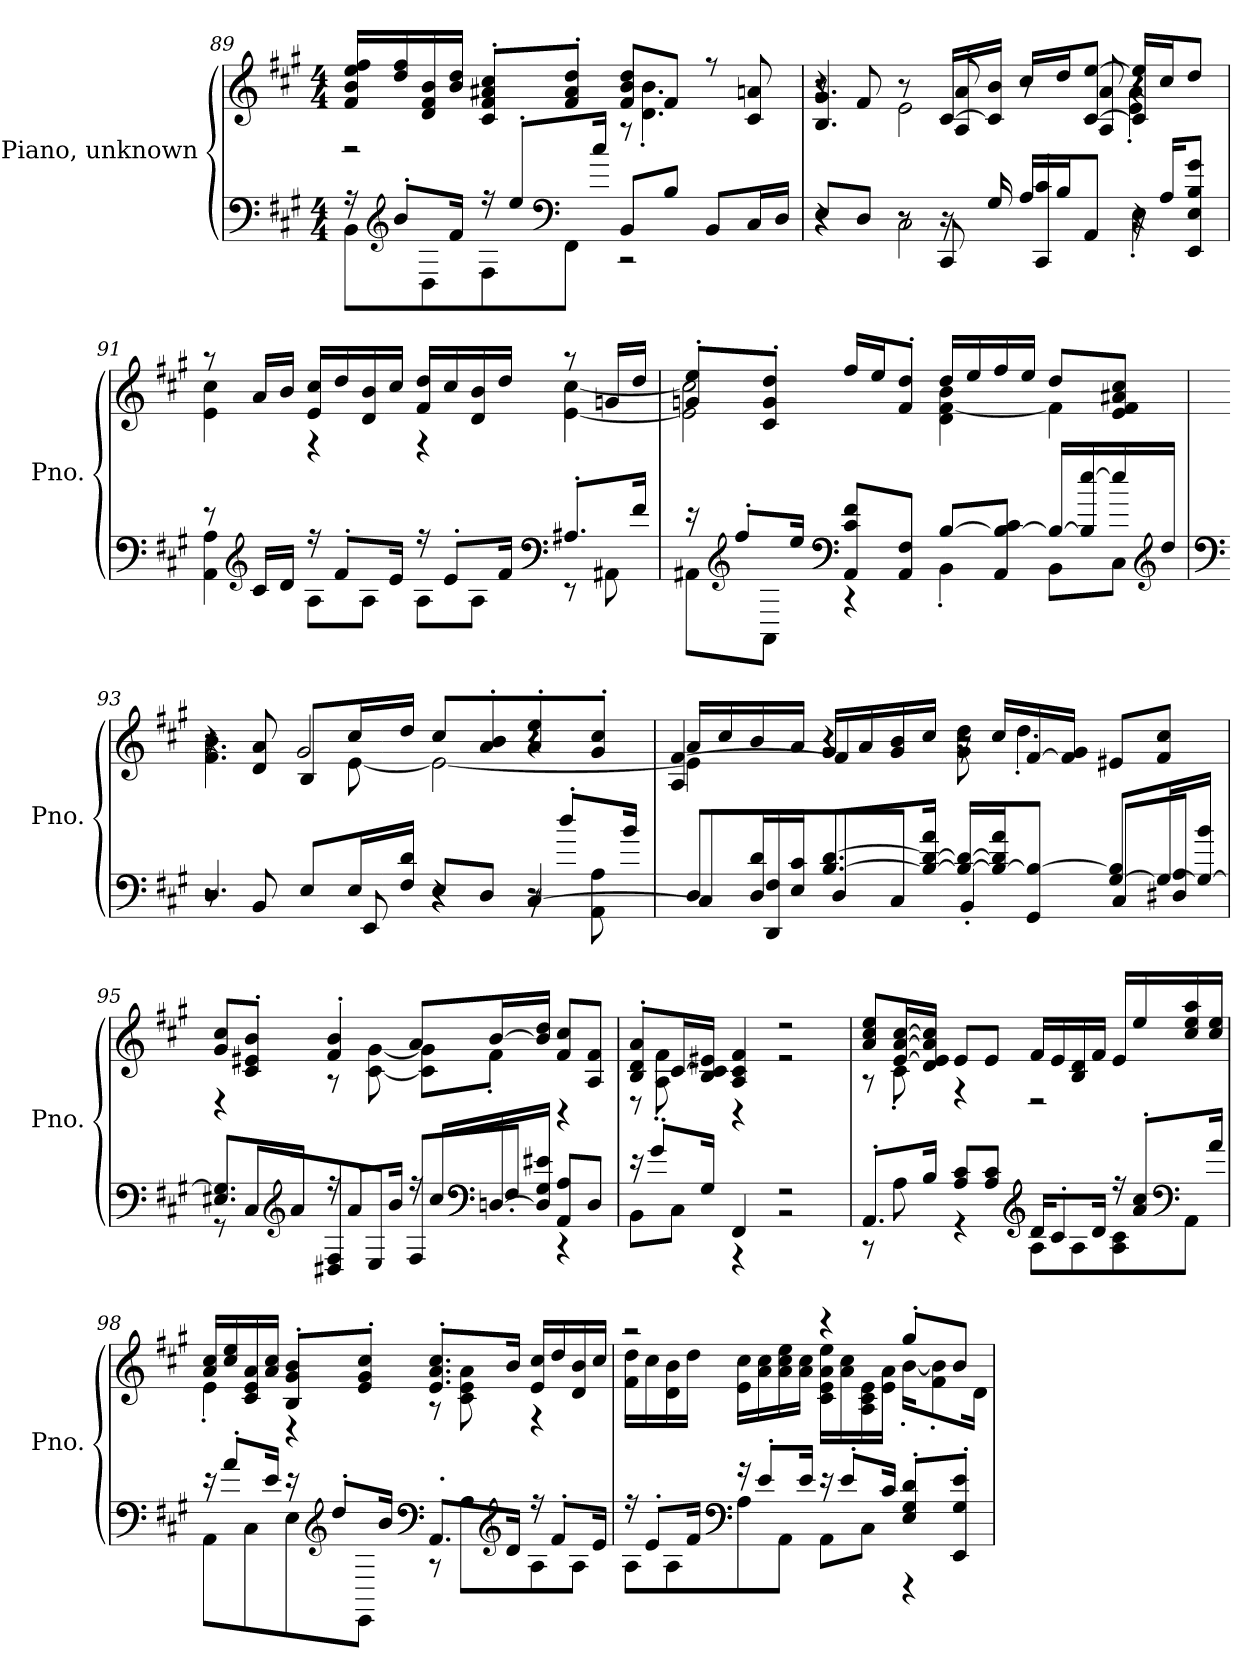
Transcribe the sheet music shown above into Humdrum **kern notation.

**kern	**kern
*part1	*part1
*staff2	*staff1
*I"Piano, unknown	*
*I'Pno.	*
!!LO:LB:g=z
*clefF4	*clefG2
*k[f#c#g#]	*k[f#c#g#]
*M4/4	*M4/4
=89	=89
*^	*^
16r	8BB\L	16f#/ 16b/ 16ee/ 16ff#/LL	2r
*clefG2	*	*	*
8b'/L	.	16dd/ 16ff#/	.
.	8D\	16d/ 16f#/ 16b/	.
16f#/Jk	.	16b/ 16dd/JJ	.
16r	8F#\	8c#/' 8f#/' 8a#X/' 8cc#/'L	.
8ee'/L	.	.	.
*clefF4	*	*	*
.	8FF#\J	8f#/' 8a#/' 8dd/'J	.
16cc#/Jk	.	.	.
8BB/L	2r	8f#/ 8b/ 8dd/L	8r
8B/J	.	8f#/J	4.d\' 4.b\'
8BB/L	.	8r	.
16C#/L	.	8c#/ 8an/	.
16D/JJ	.	.	.
=90	=90	=90	=90
*	*^	*	*^
8E/L	4r	4r	8r	4r	4.B/ 4.g#/
8D/J	.	.	8f#/	.	.
8r	2C#\	8r	8r	2e\	.
16r	.	8CC#/	[16c#/LL	.	8A/' 8a/'
16G#/	.	.	16c#/] 16b/JJ	.	.
16A/LL	.	4CC#/' 4c#/'	16cc#/LL	.	8r
16B/J	.	.	16dd/J	.	.
8AA/J	.	.	[8c#/ [8ee/J	.	8A/ 8a/
16r	4E'\	4r	16c#/] 16ee/]LL	4e\' 4a\'	4r
16A/KL	.	.	16cc#/J	.	.
8EE/ 8E/ 8B/ 8g#/J	.	.	8dd/J	.	.
*	*v	*v	*	*	*
*	*	*	*v	*v
!!LO:PB:g=z
=91	=91	=91	=91
8r	4AA\ 4A\	8r	4e\ 4cc#\
*clefG2	*	*	*
16c#/LL	.	16a/LL	.
16d/JJ	.	16b/JJ	.
16r	8A\L	16e/ 16cc#/LL	4r
8f#'/L	.	16dd/	.
.	8A\J	16d/ 16b/	.
16e/Jk	.	16cc#/JJ	.
16r	8A\L	16f#/ 16dd/LL	4r
8e'/L	.	16cc#/	.
.	8A\J	16d/ 16b/	.
16f#/Jk	.	16dd/JJ	.
*clefF4	*	*	*
8.A#X'/L	8r	8r	[4e\ [4cc#\
.	8AA#X\	16gn/LL	.
16f#/Jk	.	16dd/JJ	.
=92	=92	=92	=92
16r	8AA#X\L	8gn/' 8ee/'L	2e\] 2cc#\]
*clefG2	*	*	*
8ff#'/L	.	.	.
.	8AA#\J	8c#/' 8g/' 8dd/'J	.
16ee/Jk	.	.	.
*clefF4	*	*	*
8AA#/ 8c#/ 8f#/L	4r	16ff#/LL	.
.	.	16ee/J	.
8AA#/ 8F#/J	.	8f#/' 8dd/'J	.
[8B/L	4BB'\	16dd/LL	4d\ [4f#\ 4b\
.	.	16ee/	.
8AA#/ 8B/_ 8c#/J	.	16ff#/	.
.	.	16ee/JJ	.
16B/LL_	8BB\L	8dd/L	4f#\]
16B/] [16ee/	.	.	.
16ee/]	8C#\J	8e/ 8f#/ 8a#X/ 8cc#/J	.
*clefG2	*	*	*
16dd/JJ	.	.	.
*v	*v	*	*
*	*v	*v
!!LO:LB:g=z
=93	=93
*clefF4	*
*^	*^
*	*^	*	*^
8r	2r	4.D/	8r	4.f#\ 4.b\	4r
8BB/	.	.	8d/ 8a/	.	.
8E/L	.	.	8B/L	.	2g#/
16E/L	.	8EE/	16cc#/L	[8e\	.
16F#/ 16d/JJ	.	.	16dd/JJ	.	.
8E/L	4r	4r	8cc#/L	2e\_	.
8D/J	.	.	8a/' 8b/'	.	.
16r	8r	[4C#/	8a/' 8ee/'	.	4r
8dd'/L	.	.	.	.	.
.	8AA\ 8A\	.	8g#/' 8cc#/'J	.	.
16b/Jk	.	.	.	.	.
*	*v	*v	*	*	*
=94	=94	=94	=94	=94
8D/L	8C#/L]	16a/LL	4e\]	4A/ [4f#/
.	.	16cc#/	.	.
16D/ 16d/L	8DD/ 8F#/	16b/	.	.
16E/ 16c#/JJ	.	16a/JJ	.	.
[8.B/ [8.d/L	8D/	16g#/LL	4r	4f#/]
.	.	16a/	.	.
.	8C#/J	16g#/ 16b/	.	.
16B/_ 16d/_ 16a/Jk	.	16cc#/JJ	.	.
16B/_ 16d/_LL	4BB'/	16r	8g#\ 8dd\	2r
16B/_ 16d/] 16a/J	.	16cc#/LL	.	.
8GG#/ 8B/_J	.	[16f#/	4.dd'\	.
.	.	16f#/] 16g#/JJ	.	.
[8G#/ 8B/]L	8C#/L	8e#X/L	.	.
16G#/L_	8D#X/ 8A/J	8f#/ 8cc#/J	.	.
16G#/_ 16b/JJ	.	.	.	.
*	*	*	*v	*v
!!LO:LB:g=z
=95	=95	=95	=95
8.E#X/ 8.G#/]L	8r	8g#/ 8cc#/L	4r
.	8C#/L	8c#/' 8e#X/' 8b/'J	.
*clefG2	*	*	*
16a/Jk	.	.	.
16r	8D#X/ 8F#/	4f#/' 4b/'	8r
8a'/L	.	.	.
.	8E#/J	.	[8c#\ [8g#\
16b/Jk	.	.	.
16r	8F#/L	8a/L	8c#\] 8g#\]L
16cc#/LL	.	.	.
*clefF4	*	*	*
[16Dn/	8F#'/J	[16b/L	8f#'\J
16D/] 16G#/ 16e#X/JJ	.	16b/] 16dd/JJ	.
8AA/ 8A/L	4r	8f#/ 8cc#/L	4r
8D/J	.	8A/ 8f#/J	.
=96	=96	=96	=96
16r	8BB\L	8B/' 8d/' 8a/'L	8r
8g#'/L	.	.	.
.	8C#\J	[16c#/L	8A\' 8f#\'
16G#/Jk	.	16B/ 16c#/] 16e#X/JJ	.
4FF#/	4r	4A/ 4c#/ 4f#/	4r
2r	2r	2r	2r
!!LO:LB:g=z	!!
=97	=97	=97	=97
8.AA'/L	8r	8a/ 8cc#/ 8ee/L	8r
.	8A\	[16e/ [16a/ [16cc#/L	8c#'\
16B/Jk	.	16d/ 16e/] 16a/] 16cc#/]JJ	.
8A/ 8c#/L	4r	8e/L	4r
8A/ 8c#/J	.	8e/J	.
*clefG2	*	*	*
16d/KL	8A\L	16f#/LL	2r
8c#'/	.	16e/	.
.	8A\	16B/ 16d/	.
16d/Jk	.	16f#/JJ	.
16r	8A\ 8c#\	16e/LL	.
8a/' 8cc#/'L	.	16ee/	.
*clefF4	*	*	*
.	8AA\J	16cc#/ 16ee/ 16aa/	.
16a/Jk	.	16cc#/ 16ee/JJ	.
=98	=98	=98	=98
16r	8AA\L	16a/ 16cc#/LL	4e'\
8a'/L	.	16cc#/ 16ee/	.
.	8C#\	16c#/ 16e/ 16a/	.
16e/Jk	.	16a/ 16cc#/JJ	.
16r	8E\	8B/' 8g#/' 8b/'L	4r
*clefG2	*	*	*
8dd'/L	.	.	.
.	8EE\J	8e/' 8g#/' 8cc#/'J	.
16b/Jk	.	.	.
*clefF4	*	*	*
8.AA'/L	8r	8.e/' 8.a/' 8.cc#/'L	8r
.	8A\L	.	8c#\ 8e\ 8a\
*clefG2	*	*	*
16d/Jk	.	16b/Jk	.
16r	8A\	16e/ 16cc#/LL	4r
8f#'/L	.	16dd/	.
.	8A\J	16d/ 16b/	.
16e/Jk	.	16cc#/JJ	.
!!LO:LB:g=z	!!
=99	=99	=99	=99
16r	8A\L	2r	16f#\ 16dd\LL
8e'/L	.	.	16cc#\
.	8A\	.	16d\ 16b\
16f#/Jk	.	.	16dd\JJ
*clefF4	*	*	*
16r	8A\	.	16e\ 16cc#\LL
8e'/L	.	.	16a\ 16cc#\
.	8AA\J	.	16a\ 16cc#\ 16ee\
16e/Jk	.	.	16a\ 16cc#\JJ
16r	8AA\L	4r	16c#\ 16e\ 16a\ 16ee\LL
8e'/L	.	.	16a\ 16cc#\
.	8C#\J	.	16A\ 16c#\ 16e\
16c#/Jk	.	.	16e\ 16a\JJ
8E/' 8G#/' 8d/'L	4r	8gg#'/L	[16b'\KL
.	.	.	8f#\' 8b\]'
8EE/' 8G#/' 8e/'J	.	8b/J	.
.	.	.	16d\Jk
*v	*v	*	*
*	*v	*v
=	=
*-	*-
